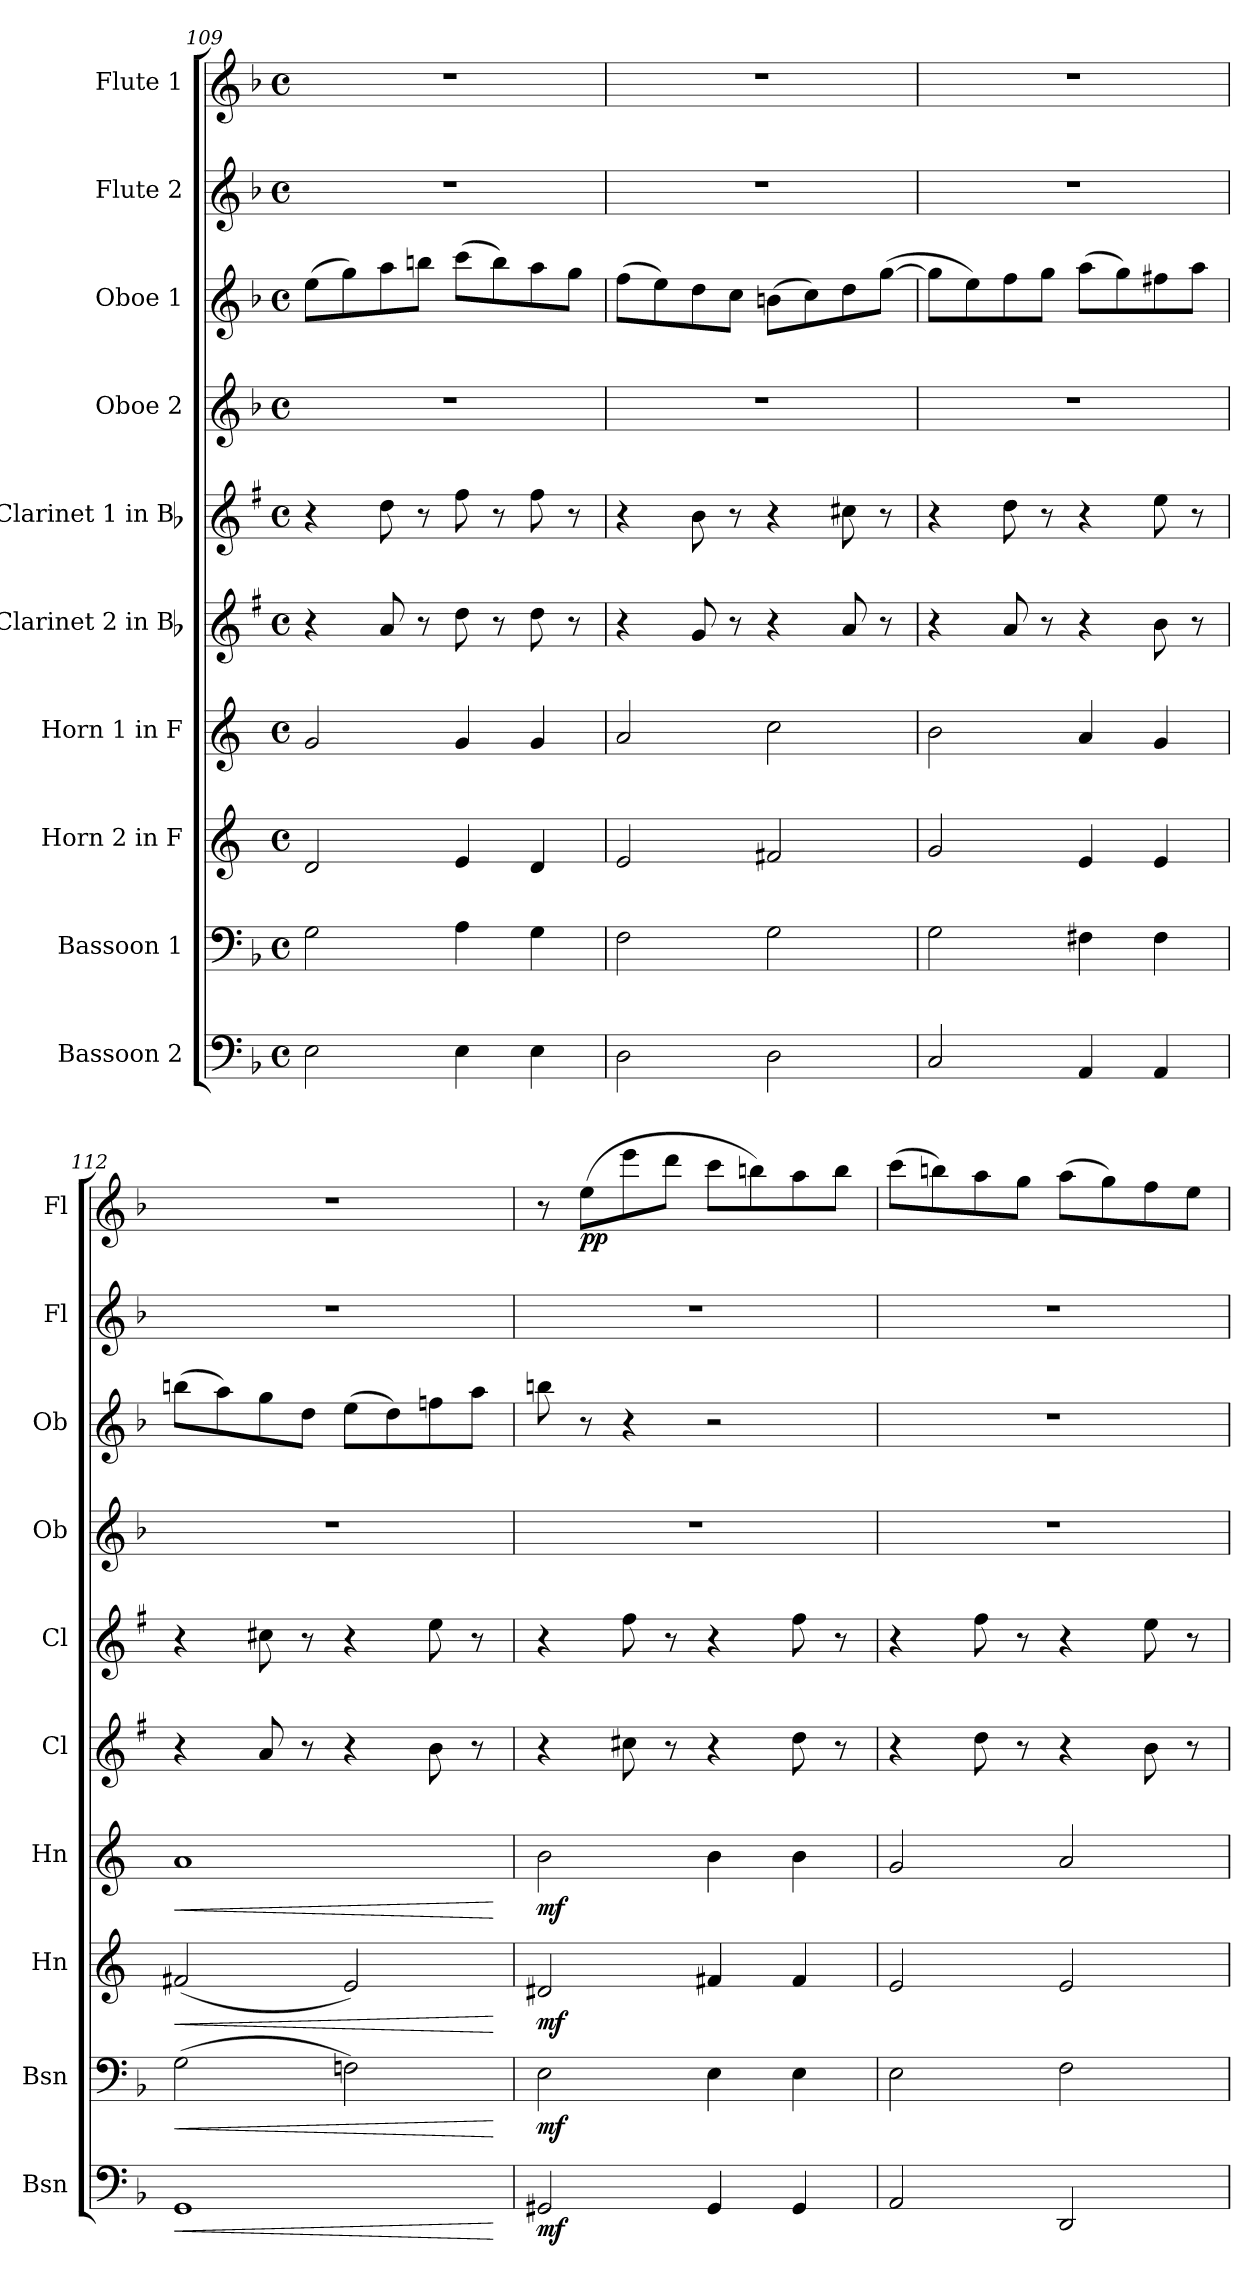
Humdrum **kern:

**kern	**dynam	**kern	**dynam	**kern	**dynam	**kern	**dynam	**kern	**kern	**kern	**kern	**kern	**kern	**dynam
*part10	*part10	*part9	*part9	*part8	*part8	*part7	*part7	*part6	*part5	*part4	*part3	*part2	*part1	*part1
*staff10	*staff10	*staff9	*staff9	*staff8	*staff8	*staff7	*staff7	*staff6	*staff5	*staff4	*staff3	*staff2	*staff1	*staff1
*I"Bassoon 2	*	*I"Bassoon 1	*	*I"Horn 2 in F	*	*I"Horn 1 in F	*	*I"Clarinet 2 in Bb	*I"Clarinet 1 in Bb	*I"Oboe 2	*I"Oboe 1	*I"Flute 2	*I"Flute 1	*
*I'Bsn	*	*I'Bsn	*	*I'Hn	*	*I'Hn	*	*I'Cl	*I'Cl	*I'Ob	*I'Ob	*I'Fl	*I'Fl	*
!!LO:LB:g=z
*clefF4	*	*clefF4	*	*clefG2	*	*clefG2	*	*clefG2	*clefG2	*clefG2	*clefG2	*clefG2	*clefG2	*
*	*	*	*	*ITrd4c7	*	*ITrd4c7	*	*ITrd1c2	*ITrd1c2	*	*	*	*	*
*k[b-]	*	*k[b-]	*	*k[b-]	*	*k[b-]	*	*k[b-]	*k[b-]	*k[b-]	*k[b-]	*k[b-]	*k[b-]	*
*M4/4	*	*M4/4	*	*M4/4	*	*M4/4	*	*M4/4	*M4/4	*M4/4	*M4/4	*M4/4	*M4/4	*
*met(c)	*	*met(c)	*	*met(c)	*	*met(c)	*	*met(c)	*met(c)	*met(c)	*met(c)	*met(c)	*met(c)	*
=109	=109	=109	=109	=109	=109	=109	=109	=109	=109	=109	=109	=109	=109	=109
2E\	.	2G\	.	2G/	.	2c/	.	4r	4r	1r	(8ee\L	1r	1r	.
.	.	.	.	.	.	.	.	.	.	.	8gg\)	.	.	.
.	.	.	.	.	.	.	.	8g/	8cc\	.	8aa\	.	.	.
.	.	.	.	.	.	.	.	8r	8r	.	8bbn\J	.	.	.
4E\	.	4A\	.	4A/	.	4c/	.	8cc\	8ee\	.	(8ccc\L	.	.	.
.	.	.	.	.	.	.	.	8r	8r	.	8bb\)	.	.	.
4E\	.	4G\	.	4G/	.	4c/	.	8cc\	8ee\	.	8aa\	.	.	.
.	.	.	.	.	.	.	.	8r	8r	.	8gg\J	.	.	.
=110	=110	=110	=110	=110	=110	=110	=110	=110	=110	=110	=110	=110	=110	=110
2D\	.	2F\	.	2A/	.	2d/	.	4r	4r	1r	(8ff\L	1r	1r	.
.	.	.	.	.	.	.	.	.	.	.	8ee\)	.	.	.
.	.	.	.	.	.	.	.	8f/	8a\	.	8dd\	.	.	.
.	.	.	.	.	.	.	.	8r	8r	.	8cc\J	.	.	.
2D\	.	2G\	.	2Bn/	.	2f\	.	4r	4r	.	(8bn\L	.	.	.
.	.	.	.	.	.	.	.	.	.	.	8cc\)	.	.	.
.	.	.	.	.	.	.	.	8g/	8bn\	.	8dd\	.	.	.
.	.	.	.	.	.	.	.	8r	8r	.	([8gg\J	.	.	.
=111	=111	=111	=111	=111	=111	=111	=111	=111	=111	=111	=111	=111	=111	=111
2C/	.	2G\	.	2c/	.	2e\	.	4r	4r	1r	8gg\L]	1r	1r	.
.	.	.	.	.	.	.	.	.	.	.	8ee\)	.	.	.
.	.	.	.	.	.	.	.	8g/	8cc\	.	8ff\	.	.	.
.	.	.	.	.	.	.	.	8r	8r	.	8gg\J	.	.	.
4AA/	.	4F#X\	.	4A/	.	4d/	.	4r	4r	.	(8aa\L	.	.	.
.	.	.	.	.	.	.	.	.	.	.	8gg\)	.	.	.
4AA/	.	4F#\	.	4A/	.	4c/	.	8a\	8dd\	.	8ff#X\	.	.	.
.	.	.	.	.	.	.	.	8r	8r	.	8aa\J	.	.	.
=112	=112	=112	=112	=112	=112	=112	=112	=112	=112	=112	=112	=112	=112	=112
!	!LO:HP:b	!	!LO:HP:b	!	!LO:HP:b	!	!LO:HP:b	!	!	!	!	!	!	!
1GG	<	(2G\	<	(2Bn/	<	1d	<	4r	4r	1r	(8bbn\L	1r	1r	.
.	.	.	.	.	.	.	.	.	.	.	8aa\)	.	.	.
.	.	.	.	.	.	.	.	8g/	8bn\	.	8gg\	.	.	.
.	.	.	.	.	.	.	.	8r	8r	.	8dd\J	.	.	.
.	.	2Fn\)	.	2A/)	.	.	.	4r	4r	.	(8ee\L	.	.	.
.	.	.	.	.	.	.	.	.	.	.	8dd\)	.	.	.
.	.	.	.	.	.	.	.	8a\	8dd\	.	8ffn\	.	.	.
.	.	.	.	.	.	.	.	8r	8r	.	8aa\J	.	.	.
.	[	.	[	.	[	.	[	.	.	.	.	.	.	.
=113	=113	=113	=113	=113	=113	=113	=113	=113	=113	=113	=113	=113	=113	=113
!	!LO:DY:b	!	!LO:DY:b	!	!LO:DY:b	!	!LO:DY:b	!	!	!	!	!	!	!
2GG#X/	mf	2E\	mf	2G#X/	mf	2e\	mf	4r	4r	1r	8bbn\	1r	8r	.
!	!	!	!	!	!	!	!	!	!	!	!	!	!	!LO:DY:b
.	.	.	.	.	.	.	.	.	.	.	8r	.	(8ee\L	pp
.	.	.	.	.	.	.	.	8bn\	8ee\	.	4r	.	8eee\	.
.	.	.	.	.	.	.	.	8r	8r	.	.	.	8ddd\J	.
4GG#/	.	4E\	.	4Bn/	.	4e\	.	4r	4r	.	2r	.	8ccc\L	.
.	.	.	.	.	.	.	.	.	.	.	.	.	8bbn\)	.
4GG#/	.	4E\	.	4B/	.	4e\	.	8cc\	8ee\	.	.	.	8aa\	.
.	.	.	.	.	.	.	.	8r	8r	.	.	.	8bb\J	.
=114	=114	=114	=114	=114	=114	=114	=114	=114	=114	=114	=114	=114	=114	=114
2AA/	.	2E\	.	2A/	.	2c/	.	4r	4r	1r	1r	1r	(8ccc\L	.
.	.	.	.	.	.	.	.	.	.	.	.	.	8bbn\)	.
.	.	.	.	.	.	.	.	8cc\	8ee\	.	.	.	8aa\	.
.	.	.	.	.	.	.	.	8r	8r	.	.	.	8gg\J	.
2DD/	.	2F\	.	2A/	.	2d/	.	4r	4r	.	.	.	(8aa\L	.
.	.	.	.	.	.	.	.	.	.	.	.	.	8gg\)	.
.	.	.	.	.	.	.	.	8a\	8dd\	.	.	.	8ff\	.
.	.	.	.	.	.	.	.	8r	8r	.	.	.	8ee\J	.
=	=	=	=	=	=	=	=	=	=	=	=	=	=	=
*-	*-	*-	*-	*-	*-	*-	*-	*-	*-	*-	*-	*-	*-	*-
